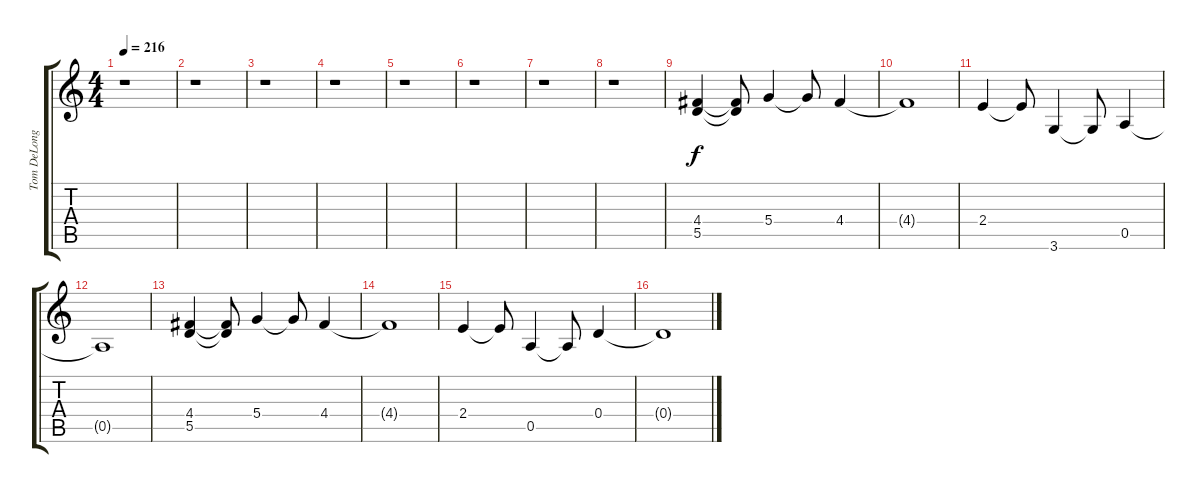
\track ("Tom DeLonge (Clean Guitar)" "Tom DeLong") {instrument electricguitarclean}
\staff {score tabs}
\tuning (E4 B3 G3 D3 A2 E2) {hide}
\ts (4 4)
\tempo 216
\clef g2
\ks c
r.1{dy f} |
r.1 |
r.1 |
r.1 |
r.1 |
r.1 |
r.1 |
r.1 |
(4.4 5.5).4 (4.4{t} 5.5{t}).8 5.4.4 5.4{t}.8 4.4.4 |
4.4{t}.1 |
2.4.4 2.4{t}.8 3.6.4 3.6{t}.8 0.5.4 |
0.5{t}.1 |
(4.4 5.5).4 (4.4{t} 5.5{t}).8 5.4.4 5.4{t}.8 4.4.4 |
4.4{t}.1 |
2.4.4 2.4{t}.8 0.5.4 0.5{t}.8 0.4.4 |
0.4{t}.1
